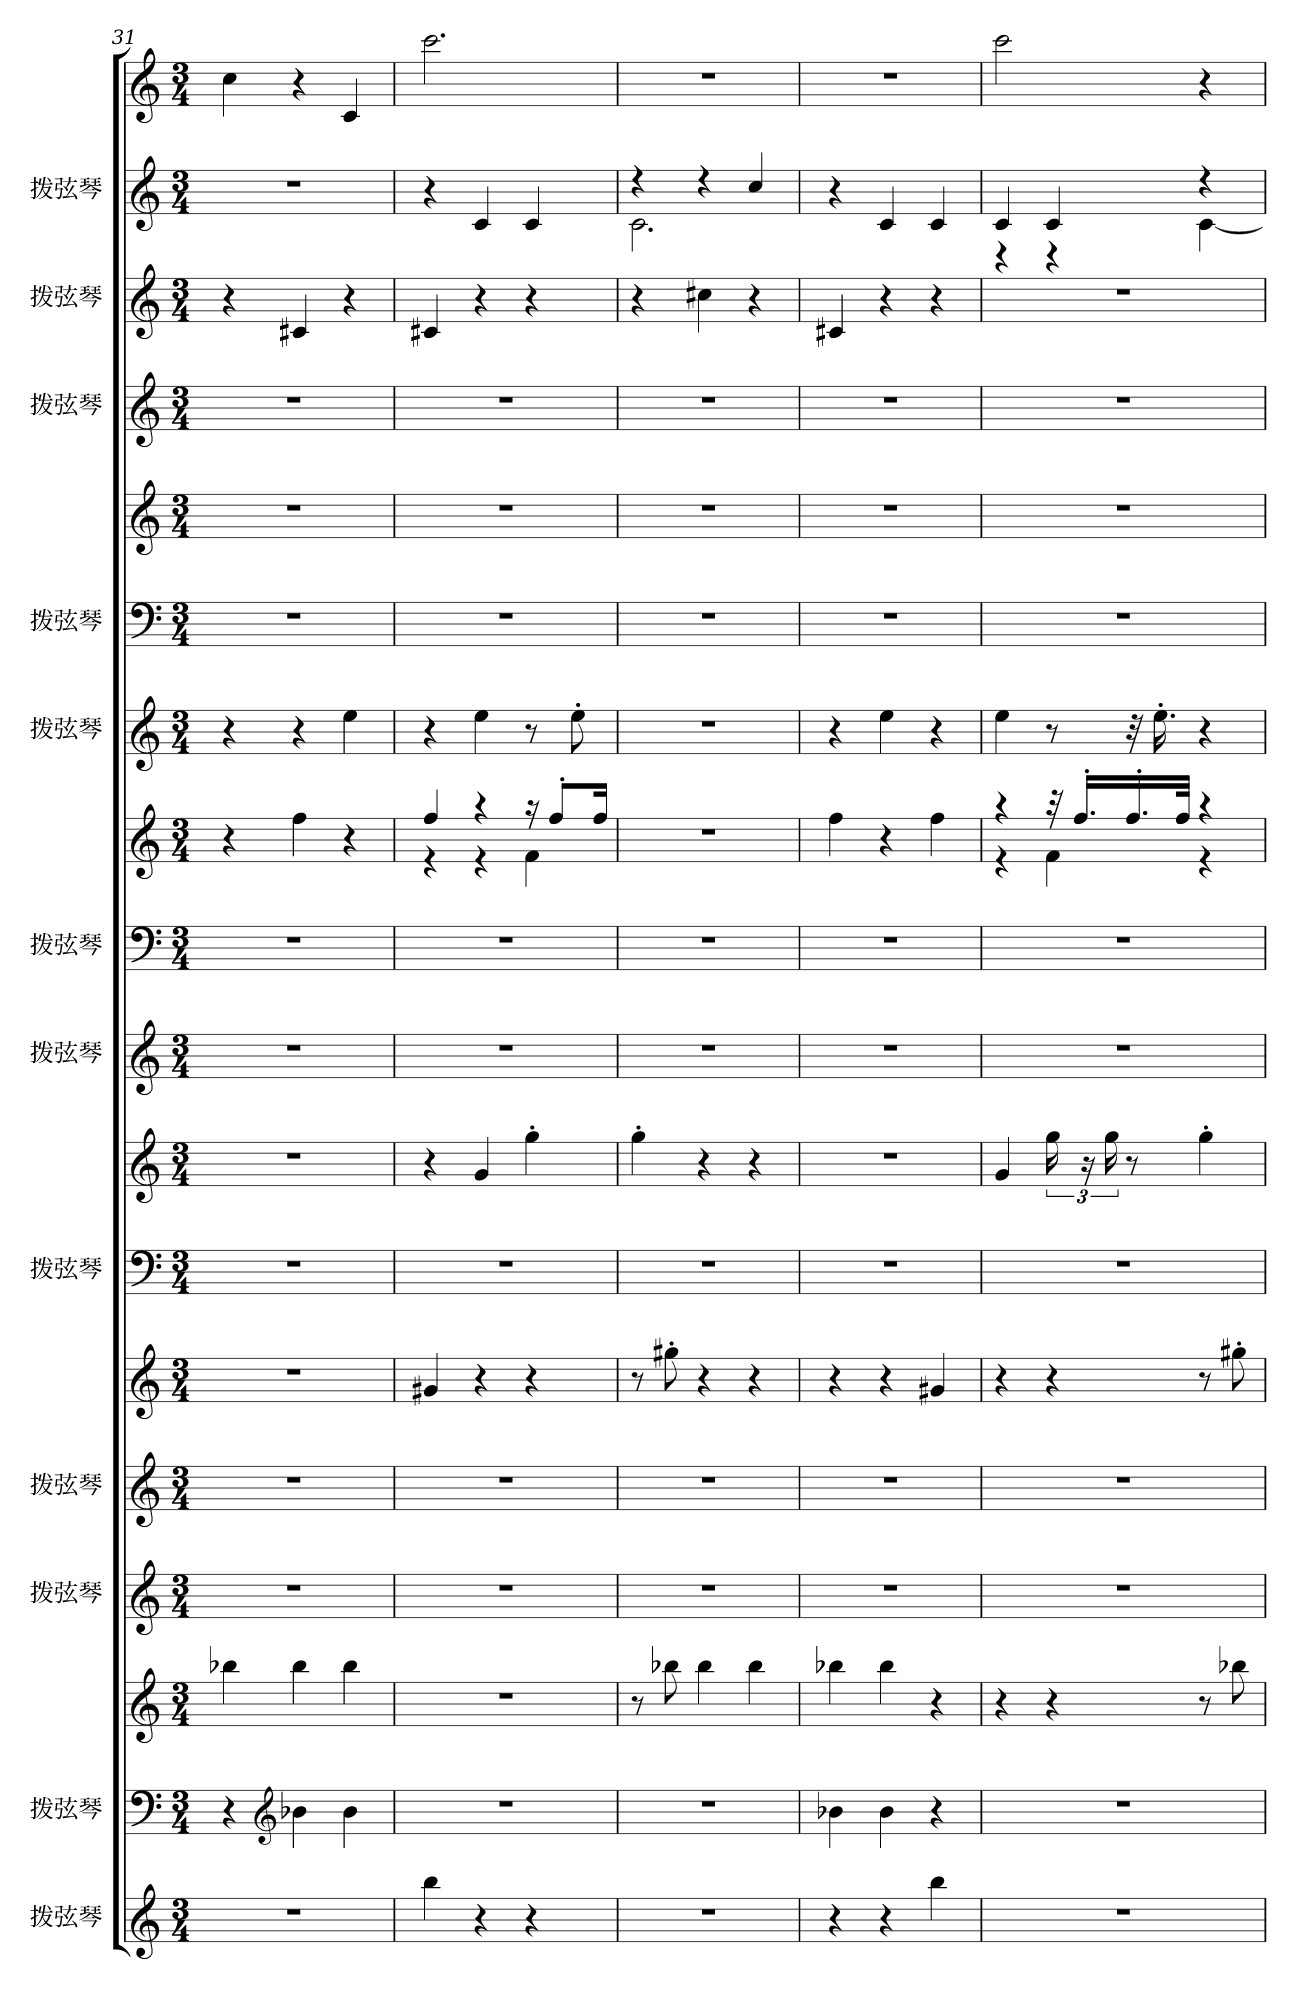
**kern	**kern	**kern	**kern	**kern	**kern	**kern	**kern	**kern	**kern	**kern	**kern	**kern	**kern	**kern	**kern	**kern	**kern
*part12	*part11	*part11	*part10	*part9	*part9	*part8	*part8	*part7	*part6	*part6	*part5	*part4	*part4	*part3	*part2	*part1	*part1
*staff18	*staff17	*staff16	*staff15	*staff14	*staff13	*staff12	*staff11	*staff10	*staff9	*staff8	*staff7	*staff6	*staff5	*staff4	*staff3	*staff2	*staff1
*I"拨弦琴	*I"拨弦琴	*	*I"拨弦琴	*I"拨弦琴	*	*I"拨弦琴	*	*I"拨弦琴	*I"拨弦琴	*	*I"拨弦琴	*I"拨弦琴	*	*I"拨弦琴	*I"拨弦琴	*I"拨弦琴	*
*clefG2	*clefF4	*clefG2	*clefG2	*clefG2	*clefG2	*clefF4	*clefG2	*clefG2	*clefF4	*clefG2	*clefG2	*clefF4	*clefG2	*clefG2	*clefG2	*clefG2	*clefG2
*k[]	*k[]	*k[]	*k[]	*k[]	*k[]	*k[]	*k[]	*k[]	*k[]	*k[]	*k[]	*k[]	*k[]	*k[]	*k[]	*k[]	*k[]
*M3/4	*M3/4	*M3/4	*M3/4	*M3/4	*M3/4	*M3/4	*M3/4	*M3/4	*M3/4	*M3/4	*M3/4	*M3/4	*M3/4	*M3/4	*M3/4	*M3/4	*M3/4
=31	=31	=31	=31	=31	=31	=31	=31	=31	=31	=31	=31	=31	=31	=31	=31	=31	=31
2.r	4r	4bb-X\	2.r	2.r	2.r	2.r	2.r	2.r	2.r	4r	4r	2.r	2.r	2.r	4r	2.r	4cc\
*	*clefG2	*	*	*	*	*	*	*	*	*	*	*	*	*	*	*	*
.	4b-X\	4bb-\	.	.	.	.	.	.	.	4ff\	4r	.	.	.	4c#X/	.	4r
.	4b-\	4bb-\	.	.	.	.	.	.	.	4r	4ee\	.	.	.	4r	.	4c/
=32	=32	=32	=32	=32	=32	=32	=32	=32	=32	=32	=32	=32	=32	=32	=32	=32	=32
*	*	*	*	*	*	*	*	*	*	*^	*	*	*	*	*	*	*
4bb\	2.r	2.r	2.r	2.r	4g#X/	2.r	4r	2.r	2.r	4ff/	4r	4r	2.r	2.r	2.r	4c#X/	4r	2.ccc\
4r	.	.	.	.	4r	.	4g/	.	.	4r	4r	4ee\	.	.	.	4r	4c/	.
4r	.	.	.	.	4r	.	4gg'\	.	.	16r	4f\	8r	.	.	.	4r	4c/	.
.	.	.	.	.	.	.	.	.	.	8ff'/L	.	.	.	.	.	.	.	.
.	.	.	.	.	.	.	.	.	.	.	.	8ee'\	.	.	.	.	.	.
.	.	.	.	.	.	.	.	.	.	16ff/Jk	.	.	.	.	.	.	.	.
*	*	*	*	*	*	*	*	*	*	*v	*v	*	*	*	*	*	*	*
=33	=33	=33	=33	=33	=33	=33	=33	=33	=33	=33	=33	=33	=33	=33	=33	=33	=33
*	*	*	*	*	*	*	*	*	*	*	*	*	*	*	*	*^	*
2.r	2.r	8r	2.r	2.r	8r	2.r	4gg'\	2.r	2.r	2.r	2.r	2.r	2.r	2.r	4r	4r	2.c\	2.r
.	.	8bb-X\	.	.	8gg#X'\	.	.	.	.	.	.	.	.	.	.	.	.	.
.	.	4bb-\	.	.	4r	.	4r	.	.	.	.	.	.	.	4cc#X\	4r	.	.
.	.	4bb-\	.	.	4r	.	4r	.	.	.	.	.	.	.	4r	4cc/	.	.
*	*	*	*	*	*	*	*	*	*	*	*	*	*	*	*	*v	*v	*
=34	=34	=34	=34	=34	=34	=34	=34	=34	=34	=34	=34	=34	=34	=34	=34	=34	=34
4r	4b-X\	4bb-X\	2.r	2.r	4r	2.r	2.r	2.r	2.r	4ff\	4r	2.r	2.r	2.r	4c#X/	4r	2.r
4r	4b-\	4bb-\	.	.	4r	.	.	.	.	4r	4ee\	.	.	.	4r	4c/	.
4bb\	4r	4r	.	.	4g#X/	.	.	.	.	4ff\	4r	.	.	.	4r	4c/	.
=35	=35	=35	=35	=35	=35	=35	=35	=35	=35	=35	=35	=35	=35	=35	=35	=35	=35
*	*	*	*	*	*	*	*	*	*	*^	*	*	*	*	*	*^	*
2.r	2.r	4r	2.r	2.r	4r	2.r	4g/	2.r	2.r	4r	4r	4ee\	2.r	2.r	2.r	2.r	4c/	4r	2ccc\
.	.	4r	.	.	4r	.	24gg\	.	.	32r	4f\	8r	.	.	.	.	4c/	4r	.
.	.	.	.	.	.	.	.	.	.	16.ff'/LL	.	.	.	.	.	.	.	.	.
.	.	.	.	.	.	.	24r	.	.	.	.	.	.	.	.	.	.	.	.
.	.	.	.	.	.	.	24gg\	.	.	.	.	.	.	.	.	.	.	.	.
.	.	.	.	.	.	.	8r	.	.	16.ff'/	.	32r	.	.	.	.	.	.	.
.	.	.	.	.	.	.	.	.	.	.	.	16.ee'\	.	.	.	.	.	.	.
.	.	.	.	.	.	.	.	.	.	32ff/JJk	.	.	.	.	.	.	.	.	.
.	.	8r	.	.	8r	.	4gg'\	.	.	4r	4r	4r	.	.	.	.	4r	[4c\	4r
.	.	8bb-X\	.	.	8gg#X'\	.	.	.	.	.	.	.	.	.	.	.	.	.	.
*	*	*	*	*	*	*	*	*	*	*v	*v	*	*	*	*	*	*v	*v	*
=	=	=	=	=	=	=	=	=	=	=	=	=	=	=	=	=	=
*-	*-	*-	*-	*-	*-	*-	*-	*-	*-	*-	*-	*-	*-	*-	*-	*-	*-
